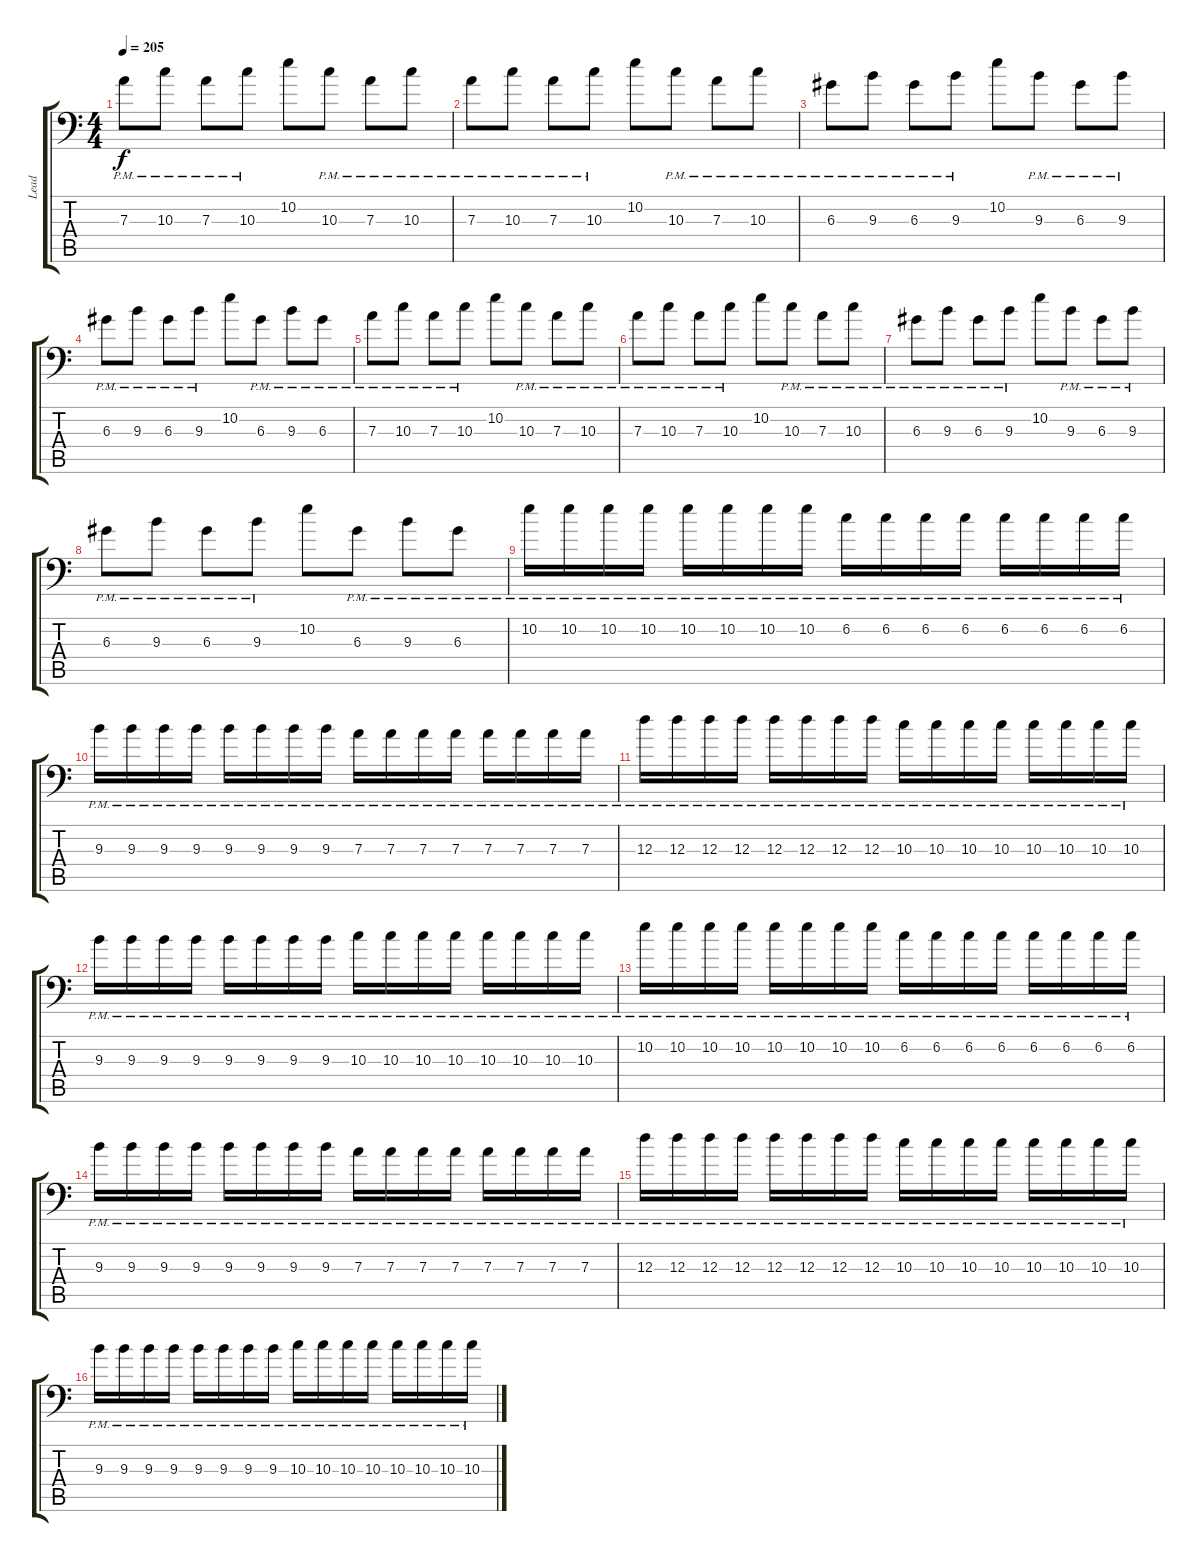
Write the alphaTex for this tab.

\track ("Lead" "Lead") {instrument distortionguitar}
\staff {score tabs}
\tuning (B3 Gb3 D3 A2 E2 A1) {hide}
\ts (4 4)
\tempo 205
\clef f4
\ks c
7.3{pm}.8{dy f} 10.3{pm}.8 7.3{pm}.8 10.3{pm}.8 10.2.8 10.3{pm}.8 7.3{pm}.8 10.3{pm}.8 |
7.3{pm}.8 10.3{pm}.8 7.3{pm}.8 10.3{pm}.8 10.2.8 10.3{pm}.8 7.3{pm}.8 10.3{pm}.8 |
6.3{pm}.8 9.3{pm}.8 6.3{pm}.8 9.3{pm}.8 10.2.8 9.3{pm}.8 6.3{pm}.8 9.3{pm}.8 |
6.3{pm}.8 9.3{pm}.8 6.3{pm}.8 9.3{pm}.8 10.2.8 6.3{pm}.8 9.3{pm}.8 6.3{pm}.8 |
7.3{pm}.8 10.3{pm}.8 7.3{pm}.8 10.3{pm}.8 10.2.8 10.3{pm}.8 7.3{pm}.8 10.3{pm}.8 |
7.3{pm}.8 10.3{pm}.8 7.3{pm}.8 10.3{pm}.8 10.2.8 10.3{pm}.8 7.3{pm}.8 10.3{pm}.8 |
6.3{pm}.8 9.3{pm}.8 6.3{pm}.8 9.3{pm}.8 10.2.8 9.3{pm}.8 6.3{pm}.8 9.3{pm}.8 |
6.3{pm}.8 9.3{pm}.8 6.3{pm}.8 9.3{pm}.8 10.2.8 6.3{pm}.8 9.3{pm}.8 6.3{pm}.8 |
10.2{pm}.16 10.2{pm}.16 10.2{pm}.16 10.2{pm}.16 10.2{pm}.16 10.2{pm}.16 10.2{pm}.16 10.2{pm}.16 6.2{pm}.16 6.2{pm}.16 6.2{pm}.16 6.2{pm}.16 6.2{pm}.16 6.2{pm}.16 6.2{pm}.16 6.2{pm}.16 |
9.3{pm}.16 9.3{pm}.16 9.3{pm}.16 9.3{pm}.16 9.3{pm}.16 9.3{pm}.16 9.3{pm}.16 9.3{pm}.16 7.3{pm}.16 7.3{pm}.16 7.3{pm}.16 7.3{pm}.16 7.3{pm}.16 7.3{pm}.16 7.3{pm}.16 7.3{pm}.16 |
12.3{pm}.16 12.3{pm}.16 12.3{pm}.16 12.3{pm}.16 12.3{pm}.16 12.3{pm}.16 12.3{pm}.16 12.3{pm}.16 10.3{pm}.16 10.3{pm}.16 10.3{pm}.16 10.3{pm}.16 10.3{pm}.16 10.3{pm}.16 10.3{pm}.16 10.3{pm}.16 |
9.3{pm}.16 9.3{pm}.16 9.3{pm}.16 9.3{pm}.16 9.3{pm}.16 9.3{pm}.16 9.3{pm}.16 9.3{pm}.16 10.3{pm}.16 10.3{pm}.16 10.3{pm}.16 10.3{pm}.16 10.3{pm}.16 10.3{pm}.16 10.3{pm}.16 10.3{pm}.16 |
10.2{pm}.16 10.2{pm}.16 10.2{pm}.16 10.2{pm}.16 10.2{pm}.16 10.2{pm}.16 10.2{pm}.16 10.2{pm}.16 6.2{pm}.16 6.2{pm}.16 6.2{pm}.16 6.2{pm}.16 6.2{pm}.16 6.2{pm}.16 6.2{pm}.16 6.2{pm}.16 |
9.3{pm}.16 9.3{pm}.16 9.3{pm}.16 9.3{pm}.16 9.3{pm}.16 9.3{pm}.16 9.3{pm}.16 9.3{pm}.16 7.3{pm}.16 7.3{pm}.16 7.3{pm}.16 7.3{pm}.16 7.3{pm}.16 7.3{pm}.16 7.3{pm}.16 7.3{pm}.16 |
12.3{pm}.16 12.3{pm}.16 12.3{pm}.16 12.3{pm}.16 12.3{pm}.16 12.3{pm}.16 12.3{pm}.16 12.3{pm}.16 10.3{pm}.16 10.3{pm}.16 10.3{pm}.16 10.3{pm}.16 10.3{pm}.16 10.3{pm}.16 10.3{pm}.16 10.3{pm}.16 |
9.3{pm}.16 9.3{pm}.16 9.3{pm}.16 9.3{pm}.16 9.3{pm}.16 9.3{pm}.16 9.3{pm}.16 9.3{pm}.16 10.3{pm}.16 10.3{pm}.16 10.3{pm}.16 10.3{pm}.16 10.3{pm}.16 10.3{pm}.16 10.3{pm}.16 10.3{pm}.16
